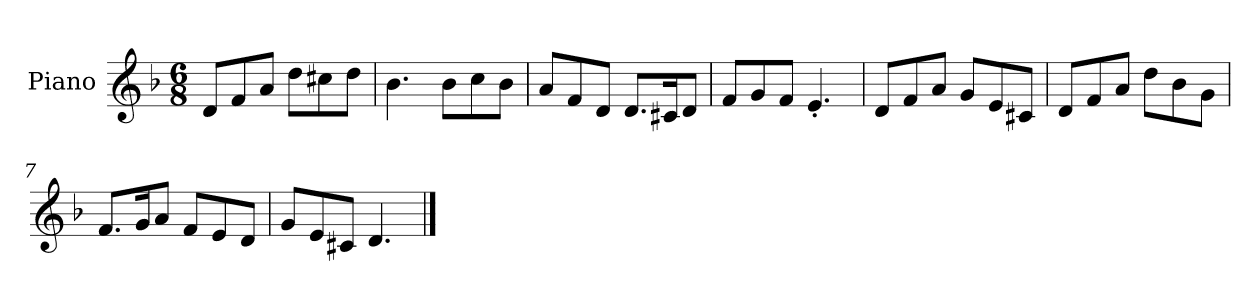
**kern
*part1
*staff1
*I"Piano
*I'Pno.
*clefG2
*k[b-]
*M6/8
*MM120
=1
8d/L
8f/
8a/J
8dd\L
8cc#X\
8dd\J
=2
4.b-\
8b-\L
8cc\
8b-\J
=3
8a/L
8f/
8d/J
8.d/L
16c#X/K
8d/J
=4
8f/L
8g/
8f/J
4.e'/
=5
8d/L
8f/
8a/J
8g/L
8e/
8c#X/J
=6
8d/L
8f/
8a/J
8dd\L
8b-\
8g\J
=7
8.f/L
16g/K
8a/J
8f/L
8e/
8d/J
!!LO:LB:g=z
=8
8g/L
8e/
8c#X/J
4.d/
==
*-
